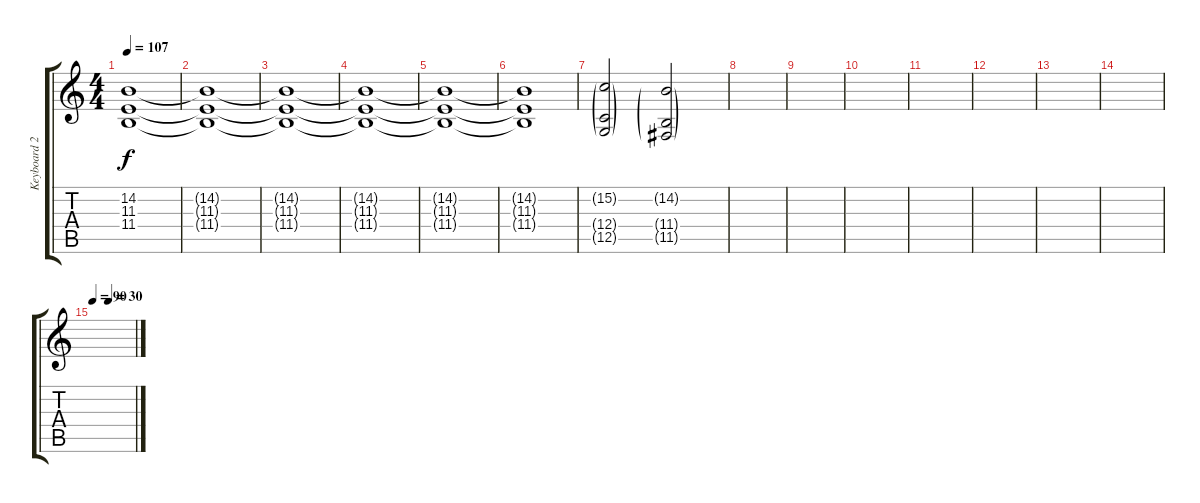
\track ("Keyboard 2" "Keyboard 2") {instrument synthstrings1}
\staff {score tabs}
\tuning (D4 A3 F3 C3 G2 C2) {hide}
\ts (4 4)
\tempo 107
\clef g2
\ks c
(14.2{t} 11.3{t} 11.4{t}).1{dy f} |
(14.2{t} 11.3{t} 11.4{t}).1 |
(14.2{t} 11.3{t} 11.4{t}).1 |
(14.2{t} 11.3{t} 11.4{t}).1 |
(14.2{t} 11.3{t} 11.4{t}).1 |
(14.2{t} 11.3{t} 11.4{t}).1 |
(15.2{g} 12.4{g} 12.5{g}).2 (14.2{g} 11.4{g} 11.5{g}).2 |
|
|
|
|
|
|
|
\tempo 90
\tempo (30 0.375)
